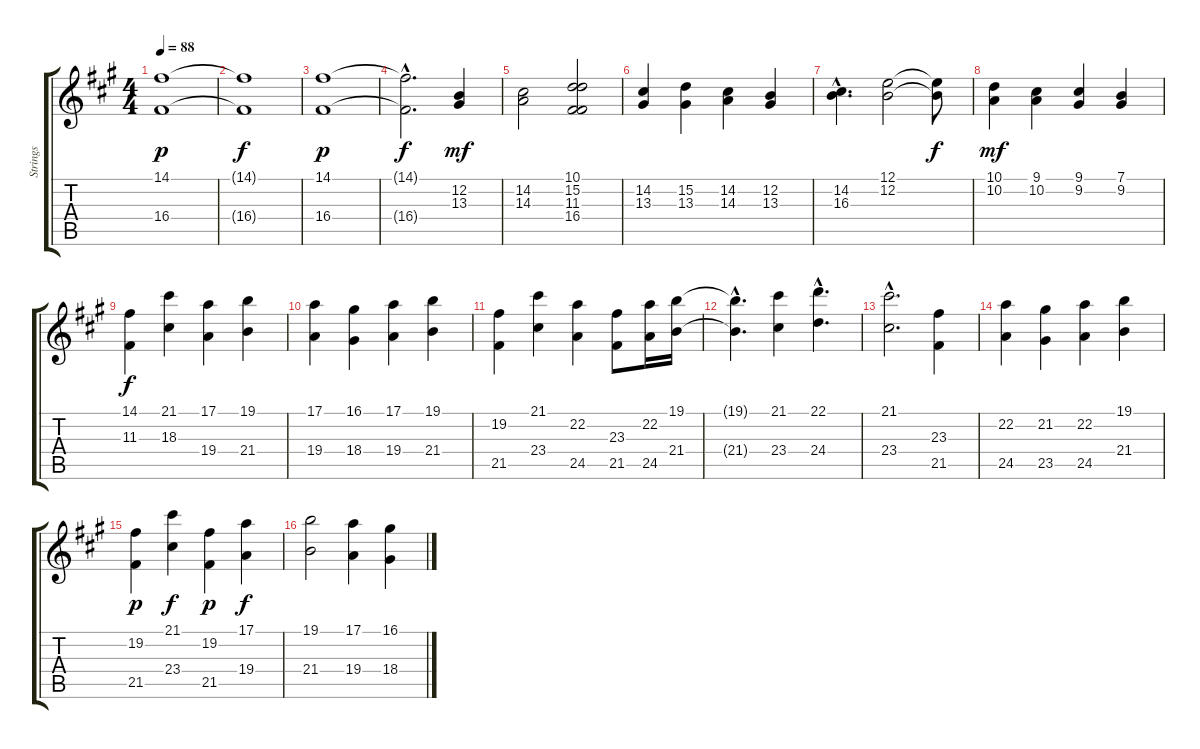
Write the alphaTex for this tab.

\track ("Strings" "Strings") {instrument synthstrings1}
\staff {score tabs}
\tuning (E4 B3 G3 D3 A2 E2) {hide}
\ts (4 4)
\tempo 88
\clef g2
\ks f#minor
(14.1 16.4).1{dy p} |
(14.1{t} 16.4{t}).1{dy f} |
(14.1 16.4).1{dy p} |
(14.1{hac t} 16.4{hac t}).2{d dy f} (12.2 13.3).4{dy mf} |
(14.2 14.3).2 (10.1 15.2 11.3 16.4).2 |
(14.2 13.3).4 (15.2 13.3).4 (14.2 14.3).4 (12.2 13.3).4 |
(14.2{hac} 16.3{hac}).4{d} (12.1 12.2).2 (12.1{t} 12.2{t}).8{dy f} |
(10.1 10.2).4{dy mf} (9.1 10.2).4 (9.1 9.2).4 (7.1 9.2).4 |
(14.1 11.3).4{dy f} (21.1 18.3).4 (17.1 19.4).4 (19.1 21.4).4 |
(17.1 19.4).4 (16.1 18.4).4 (17.1 19.4).4 (19.1 21.4).4 |
(19.2 21.5).4 (21.1 23.4).4 (22.2 24.5).4 (23.3 21.5).8 (22.2 24.5).16 (19.1 21.4).16 |
(19.1{hac t} 21.4{hac t}).4{d} (21.1 23.4).4 (22.1{hac} 24.4{hac}).4{d} |
(21.1{hac} 23.4{hac}).2{d} (23.3 21.5).4 |
(22.2 24.5).4 (21.2 23.5).4 (22.2 24.5).4 (19.1 21.4).4 |
(19.2 21.5).4{dy p} (21.1 23.4).4{dy f} (19.2 21.5).4{dy p} (17.1 19.4).4{dy f} |
(19.1 21.4).2 (17.1 19.4).4 (16.1 18.4).4
